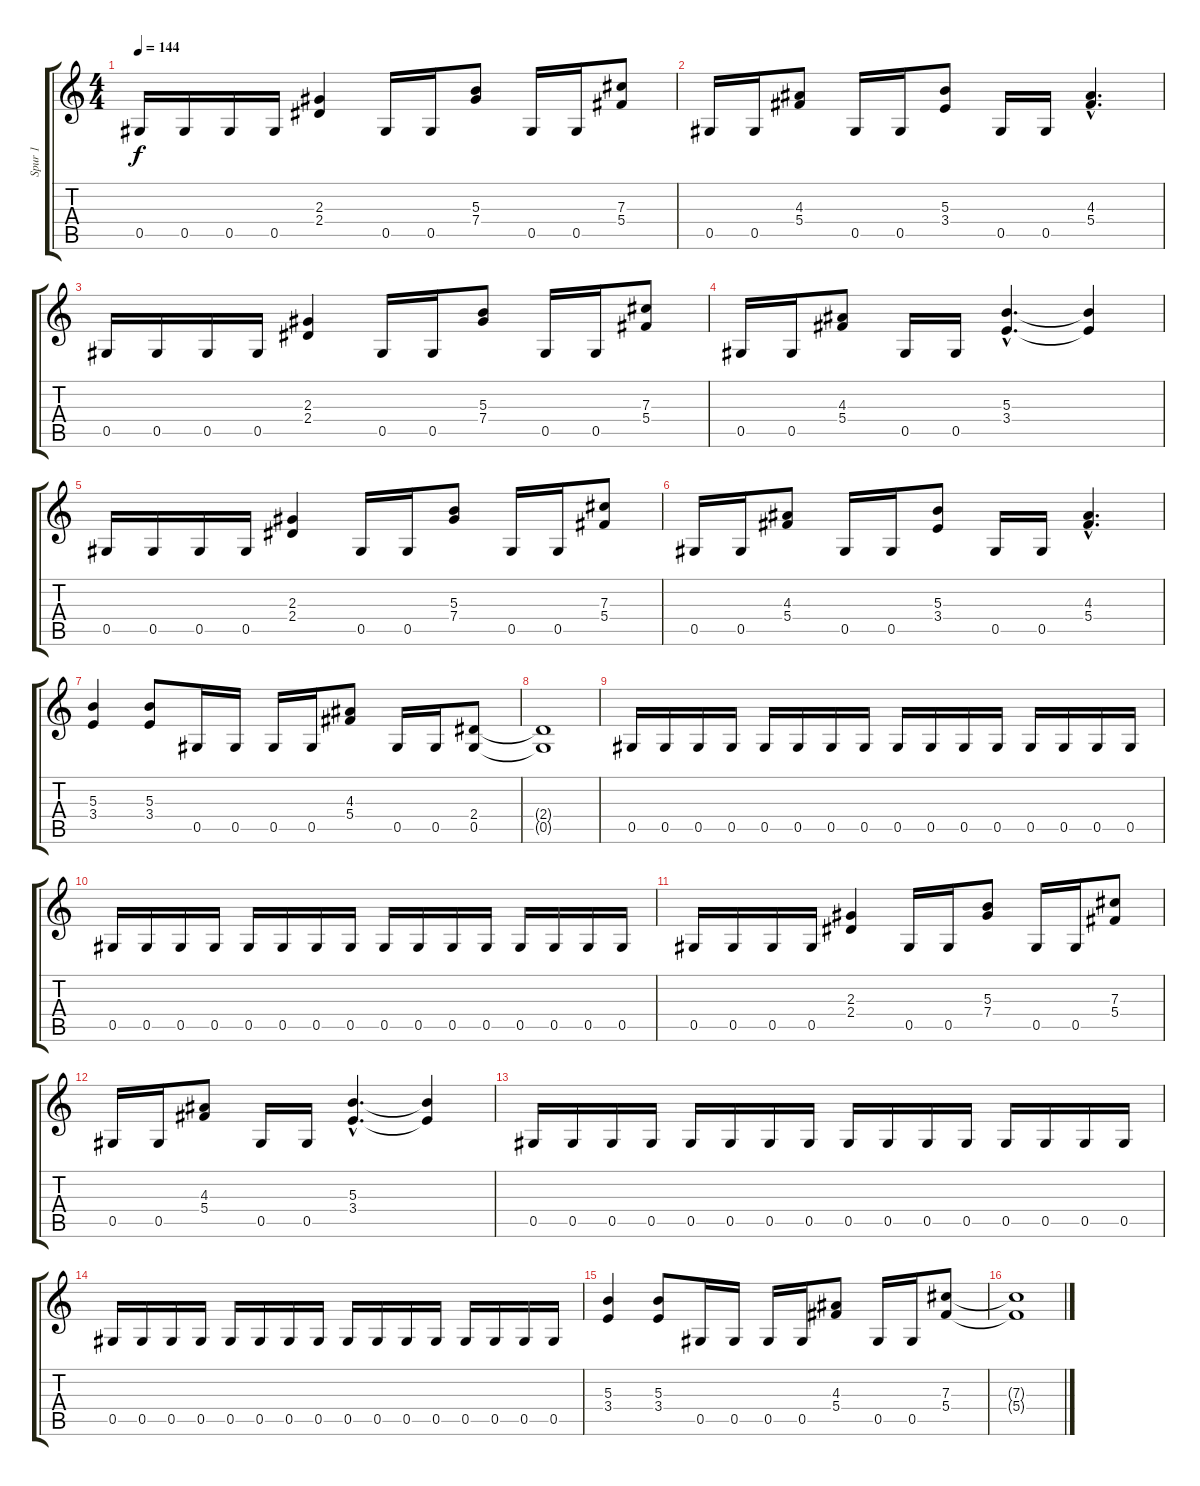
\track ("Spur 1" "Spur 1") {instrument distortionguitar}
\staff {score tabs}
\tuning (Eb4 Bb3 Gb3 Db3 Ab2 Eb2) {hide}
\ts (4 4)
\tempo 144
\clef g2
\ks c
0.5.16{dy f} 0.5.16 0.5.16 0.5.16 (2.3 2.4).4 0.5.16 0.5.16 (5.3 7.4).8 0.5.16 0.5.16 (7.3 5.4).8 |
0.5.16 0.5.16 (4.3 5.4).8 0.5.16 0.5.16 (5.3 3.4).8 0.5.16 0.5.16 (4.3{hac} 5.4{hac}).4{d} |
0.5.16 0.5.16 0.5.16 0.5.16 (2.3 2.4).4 0.5.16 0.5.16 (5.3 7.4).8 0.5.16 0.5.16 (7.3 5.4).8 |
0.5.16 0.5.16 (4.3 5.4).8 0.5.16 0.5.16 (5.3{hac} 3.4{hac}).4{d} (5.3{t} 3.4{t}).4 |
0.5.16 0.5.16 0.5.16 0.5.16 (2.3 2.4).4 0.5.16 0.5.16 (5.3 7.4).8 0.5.16 0.5.16 (7.3 5.4).8 |
0.5.16 0.5.16 (4.3 5.4).8 0.5.16 0.5.16 (5.3 3.4).8 0.5.16 0.5.16 (4.3{hac} 5.4{hac}).4{d} |
(5.3 3.4).4 (5.3 3.4).8 0.5.16 0.5.16 0.5.16 0.5.16 (4.3 5.4).8 0.5.16 0.5.16 (2.4 0.5).8 |
(2.4{t} 0.5{t}).1 |
0.5.16 0.5.16 0.5.16 0.5.16 0.5.16 0.5.16 0.5.16 0.5.16 0.5.16 0.5.16 0.5.16 0.5.16 0.5.16 0.5.16 0.5.16 0.5.16 |
0.5.16 0.5.16 0.5.16 0.5.16 0.5.16 0.5.16 0.5.16 0.5.16 0.5.16 0.5.16 0.5.16 0.5.16 0.5.16 0.5.16 0.5.16 0.5.16 |
0.5.16 0.5.16 0.5.16 0.5.16 (2.3 2.4).4 0.5.16 0.5.16 (5.3 7.4).8 0.5.16 0.5.16 (7.3 5.4).8 |
0.5.16 0.5.16 (4.3 5.4).8 0.5.16 0.5.16 (5.3{hac} 3.4{hac}).4{d} (5.3{t} 3.4{t}).4 |
0.5.16 0.5.16 0.5.16 0.5.16 0.5.16 0.5.16 0.5.16 0.5.16 0.5.16 0.5.16 0.5.16 0.5.16 0.5.16 0.5.16 0.5.16 0.5.16 |
0.5.16 0.5.16 0.5.16 0.5.16 0.5.16 0.5.16 0.5.16 0.5.16 0.5.16 0.5.16 0.5.16 0.5.16 0.5.16 0.5.16 0.5.16 0.5.16 |
(5.3 3.4).4 (5.3 3.4).8 0.5.16 0.5.16 0.5.16 0.5.16 (4.3 5.4).8 0.5.16 0.5.16 (7.3 5.4).8 |
(7.3{t} 5.4{t}).1
